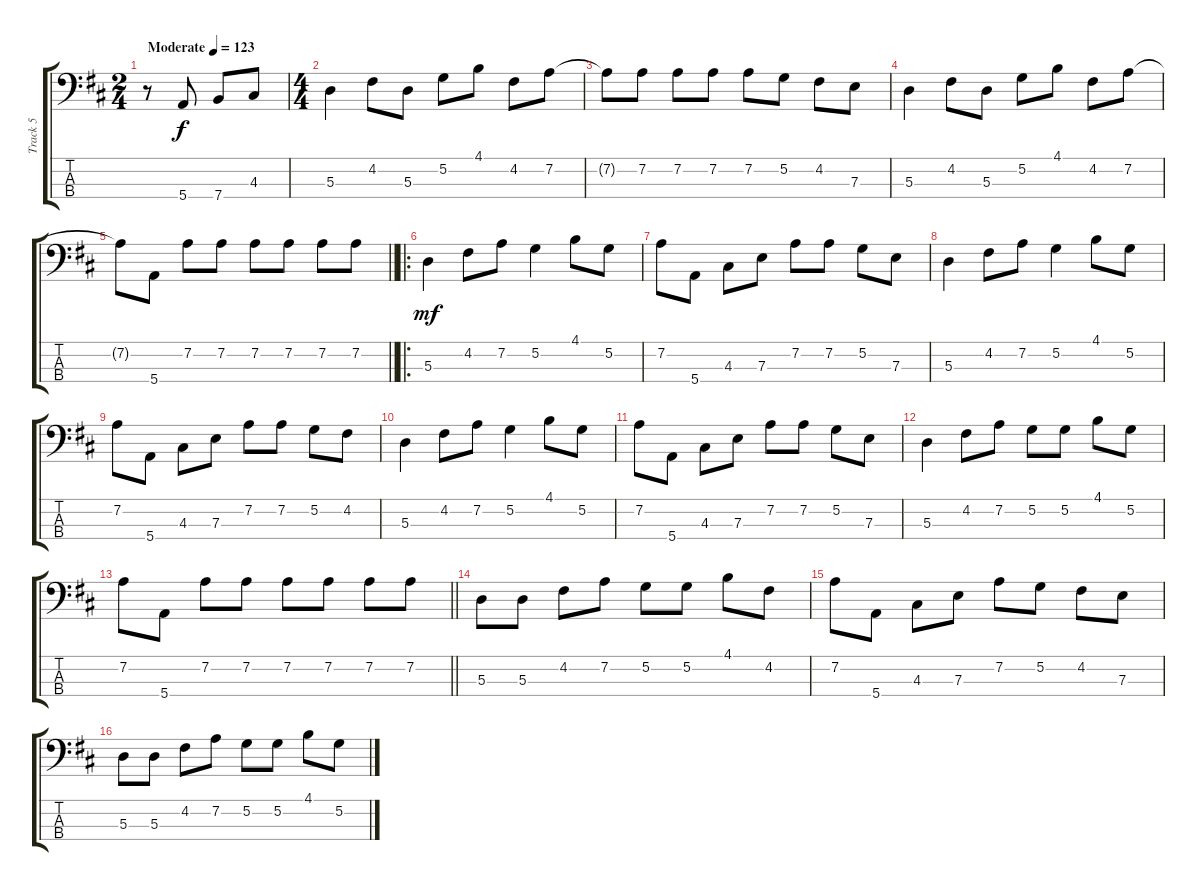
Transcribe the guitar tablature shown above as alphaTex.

\track ("Track 5" "Track 5") {instrument electricbassfinger}
\staff {score tabs}
\tuning (G2 D2 A1 E1) {hide}
\ts (2 4)
\tempo (123 "Moderate")
\clef f4
\ks d
r.8{dy f instrument electricbassfinger} 5.4.8 7.4.8 4.3.8 |
\ts (4 4)
5.3.4 4.2.8 5.3.8 5.2.8 4.1.8 4.2.8 7.2.8 |
7.2{t}.8 7.2.8 7.2.8 7.2.8 7.2.8 5.2.8 4.2.8 7.3.8 |
5.3.4 4.2.8 5.3.8 5.2.8 4.1.8 4.2.8 7.2.8 |
\barLineRight lightlight
7.2{t}.8 5.4.8 7.2.8 7.2.8 7.2.8 7.2.8 7.2.8 7.2.8 |
\ro
5.3.4{dy mf} 4.2.8 7.2.8 5.2.4 4.1.8 5.2.8 |
7.2.8 5.4.8 4.3.8 7.3.8 7.2.8 7.2.8 5.2.8 7.3.8 |
5.3.4 4.2.8 7.2.8 5.2.4 4.1.8 5.2.8 |
7.2.8 5.4.8 4.3.8 7.3.8 7.2.8 7.2.8 5.2.8 4.2.8 |
5.3.4 4.2.8 7.2.8 5.2.4 4.1.8 5.2.8 |
7.2.8 5.4.8 4.3.8 7.3.8 7.2.8 7.2.8 5.2.8 7.3.8 |
5.3.4 4.2.8 7.2.8 5.2.8 5.2.8 4.1.8 5.2.8 |
\barLineRight lightlight
7.2.8 5.4.8 7.2.8 7.2.8 7.2.8 7.2.8 7.2.8 7.2.8 |
5.3.8 5.3.8 4.2.8 7.2.8 5.2.8 5.2.8 4.1.8 4.2.8 |
7.2.8 5.4.8 4.3.8 7.3.8 7.2.8 5.2.8 4.2.8 7.3.8 |
5.3.8 5.3.8 4.2.8 7.2.8 5.2.8 5.2.8 4.1.8 5.2.8
